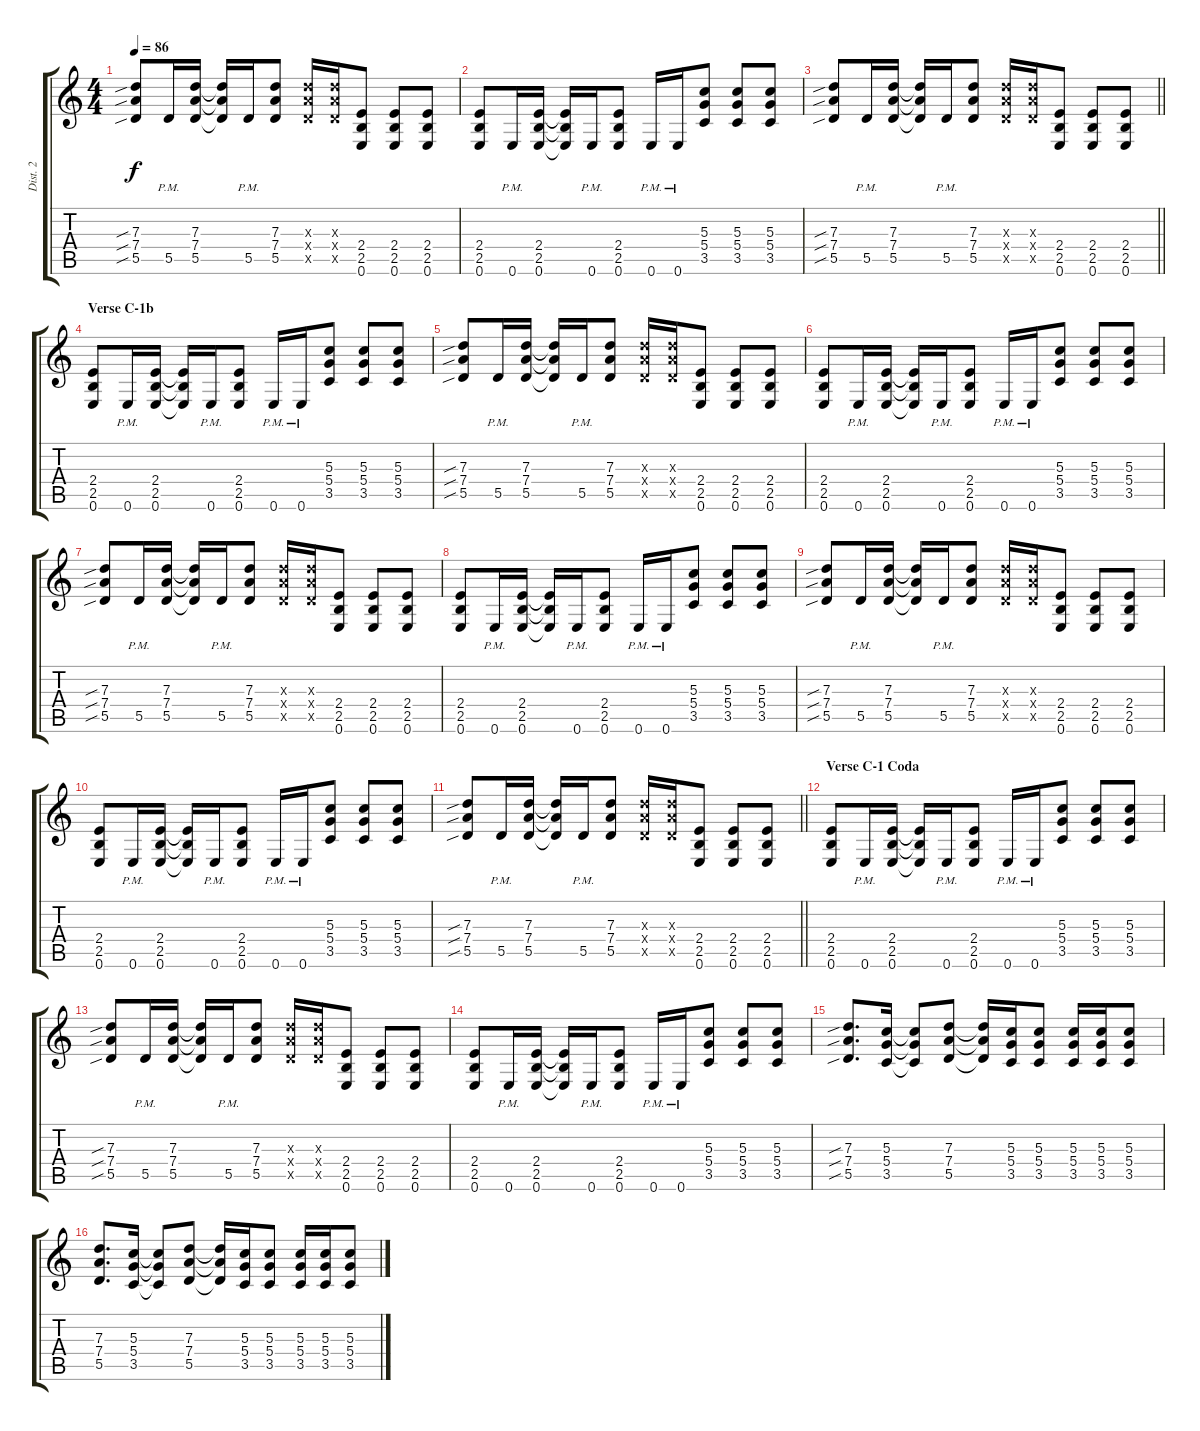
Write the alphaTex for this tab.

\track ("Dist. 2" "Dist. 2") {instrument distortionguitar}
\staff {score tabs}
\tuning (E4 B3 G3 D3 A2 E2) {hide}
\ts (4 4)
\tempo 86
\clef g2
\ks c
(7.3{sib} 7.4{sib} 5.5{sib}).8{dy f} 5.5{pm}.16 (7.3 7.4 5.5).16 (7.3{t} 7.4{t} 5.5{t}).16 5.5{pm}.16 (7.3 7.4 5.5).8 (7.3{x} 7.4{x} 5.5{x}).16 (7.3{x} 7.4{x} 5.5{x}).16 (2.4 2.5 0.6).8 (2.4 2.5 0.6).8 (2.4 2.5 0.6).8 |
(2.4 2.5 0.6).8 0.6{pm}.16 (2.4 2.5 0.6).16 (2.4{t} 2.5{t} 0.6{t}).16 0.6{pm}.16 (2.4 2.5 0.6).8 0.6{pm}.16 0.6{pm}.16 (5.3 5.4 3.5).8 (5.3 5.4 3.5).8 (5.3 5.4 3.5).8 |
\barLineRight lightlight
(7.3{sib} 7.4{sib} 5.5{sib}).8 5.5{pm}.16 (7.3 7.4 5.5).16 (7.3{t} 7.4{t} 5.5{t}).16 5.5{pm}.16 (7.3 7.4 5.5).8 (7.3{x} 7.4{x} 5.5{x}).16 (7.3{x} 7.4{x} 5.5{x}).16 (2.4 2.5 0.6).8 (2.4 2.5 0.6).8 (2.4 2.5 0.6).8 |
\section ("" "Verse C-1b")
(2.4 2.5 0.6).8 0.6{pm}.16 (2.4 2.5 0.6).16 (2.4{t} 2.5{t} 0.6{t}).16 0.6{pm}.16 (2.4 2.5 0.6).8 0.6{pm}.16 0.6{pm}.16 (5.3 5.4 3.5).8 (5.3 5.4 3.5).8 (5.3 5.4 3.5).8 |
(7.3{sib} 7.4{sib} 5.5{sib}).8 5.5{pm}.16 (7.3 7.4 5.5).16 (7.3{t} 7.4{t} 5.5{t}).16 5.5{pm}.16 (7.3 7.4 5.5).8 (7.3{x} 7.4{x} 5.5{x}).16 (7.3{x} 7.4{x} 5.5{x}).16 (2.4 2.5 0.6).8 (2.4 2.5 0.6).8 (2.4 2.5 0.6).8 |
(2.4 2.5 0.6).8 0.6{pm}.16 (2.4 2.5 0.6).16 (2.4{t} 2.5{t} 0.6{t}).16 0.6{pm}.16 (2.4 2.5 0.6).8 0.6{pm}.16 0.6{pm}.16 (5.3 5.4 3.5).8 (5.3 5.4 3.5).8 (5.3 5.4 3.5).8 |
(7.3{sib} 7.4{sib} 5.5{sib}).8 5.5{pm}.16 (7.3 7.4 5.5).16 (7.3{t} 7.4{t} 5.5{t}).16 5.5{pm}.16 (7.3 7.4 5.5).8 (7.3{x} 7.4{x} 5.5{x}).16 (7.3{x} 7.4{x} 5.5{x}).16 (2.4 2.5 0.6).8 (2.4 2.5 0.6).8 (2.4 2.5 0.6).8 |
(2.4 2.5 0.6).8 0.6{pm}.16 (2.4 2.5 0.6).16 (2.4{t} 2.5{t} 0.6{t}).16 0.6{pm}.16 (2.4 2.5 0.6).8 0.6{pm}.16 0.6{pm}.16 (5.3 5.4 3.5).8 (5.3 5.4 3.5).8 (5.3 5.4 3.5).8 |
(7.3{sib} 7.4{sib} 5.5{sib}).8 5.5{pm}.16 (7.3 7.4 5.5).16 (7.3{t} 7.4{t} 5.5{t}).16 5.5{pm}.16 (7.3 7.4 5.5).8 (7.3{x} 7.4{x} 5.5{x}).16 (7.3{x} 7.4{x} 5.5{x}).16 (2.4 2.5 0.6).8 (2.4 2.5 0.6).8 (2.4 2.5 0.6).8 |
(2.4 2.5 0.6).8 0.6{pm}.16 (2.4 2.5 0.6).16 (2.4{t} 2.5{t} 0.6{t}).16 0.6{pm}.16 (2.4 2.5 0.6).8 0.6{pm}.16 0.6{pm}.16 (5.3 5.4 3.5).8 (5.3 5.4 3.5).8 (5.3 5.4 3.5).8 |
\barLineRight lightlight
(7.3{sib} 7.4{sib} 5.5{sib}).8 5.5{pm}.16 (7.3 7.4 5.5).16 (7.3{t} 7.4{t} 5.5{t}).16 5.5{pm}.16 (7.3 7.4 5.5).8 (7.3{x} 7.4{x} 5.5{x}).16 (7.3{x} 7.4{x} 5.5{x}).16 (2.4 2.5 0.6).8 (2.4 2.5 0.6).8 (2.4 2.5 0.6).8 |
\section ("" "Verse C-1 Coda")
(2.4 2.5 0.6).8 0.6{pm}.16 (2.4 2.5 0.6).16 (2.4{t} 2.5{t} 0.6{t}).16 0.6{pm}.16 (2.4 2.5 0.6).8 0.6{pm}.16 0.6{pm}.16 (5.3 5.4 3.5).8 (5.3 5.4 3.5).8 (5.3 5.4 3.5).8 |
(7.3{sib} 7.4{sib} 5.5{sib}).8 5.5{pm}.16 (7.3 7.4 5.5).16 (7.3{t} 7.4{t} 5.5{t}).16 5.5{pm}.16 (7.3 7.4 5.5).8 (7.3{x} 7.4{x} 5.5{x}).16 (7.3{x} 7.4{x} 5.5{x}).16 (2.4 2.5 0.6).8 (2.4 2.5 0.6).8 (2.4 2.5 0.6).8 |
(2.4 2.5 0.6).8 0.6{pm}.16 (2.4 2.5 0.6).16 (2.4{t} 2.5{t} 0.6{t}).16 0.6{pm}.16 (2.4 2.5 0.6).8 0.6{pm}.16 0.6{pm}.16 (5.3 5.4 3.5).8 (5.3 5.4 3.5).8 (5.3 5.4 3.5).8 |
(7.3{sib} 7.4{sib} 5.5{sib}).8{d} (5.3 5.4 3.5).16 (5.3{t} 5.4{t} 3.5{t}).8 (7.3 7.4 5.5).8 (7.3{t} 7.4{t} 5.5{t}).16 (5.3 5.4 3.5).16 (5.3 5.4 3.5).8 (5.3 5.4 3.5).16 (5.3 5.4 3.5).16 (5.3 5.4 3.5).8 |
(7.3 7.4 5.5).8{d} (5.3 5.4 3.5).16 (5.3{t} 5.4{t} 3.5{t}).8 (7.3 7.4 5.5).8 (7.3{t} 7.4{t} 5.5{t}).16 (5.3 5.4 3.5).16 (5.3 5.4 3.5).8 (5.3 5.4 3.5).16 (5.3 5.4 3.5).16 (5.3 5.4 3.5).8
